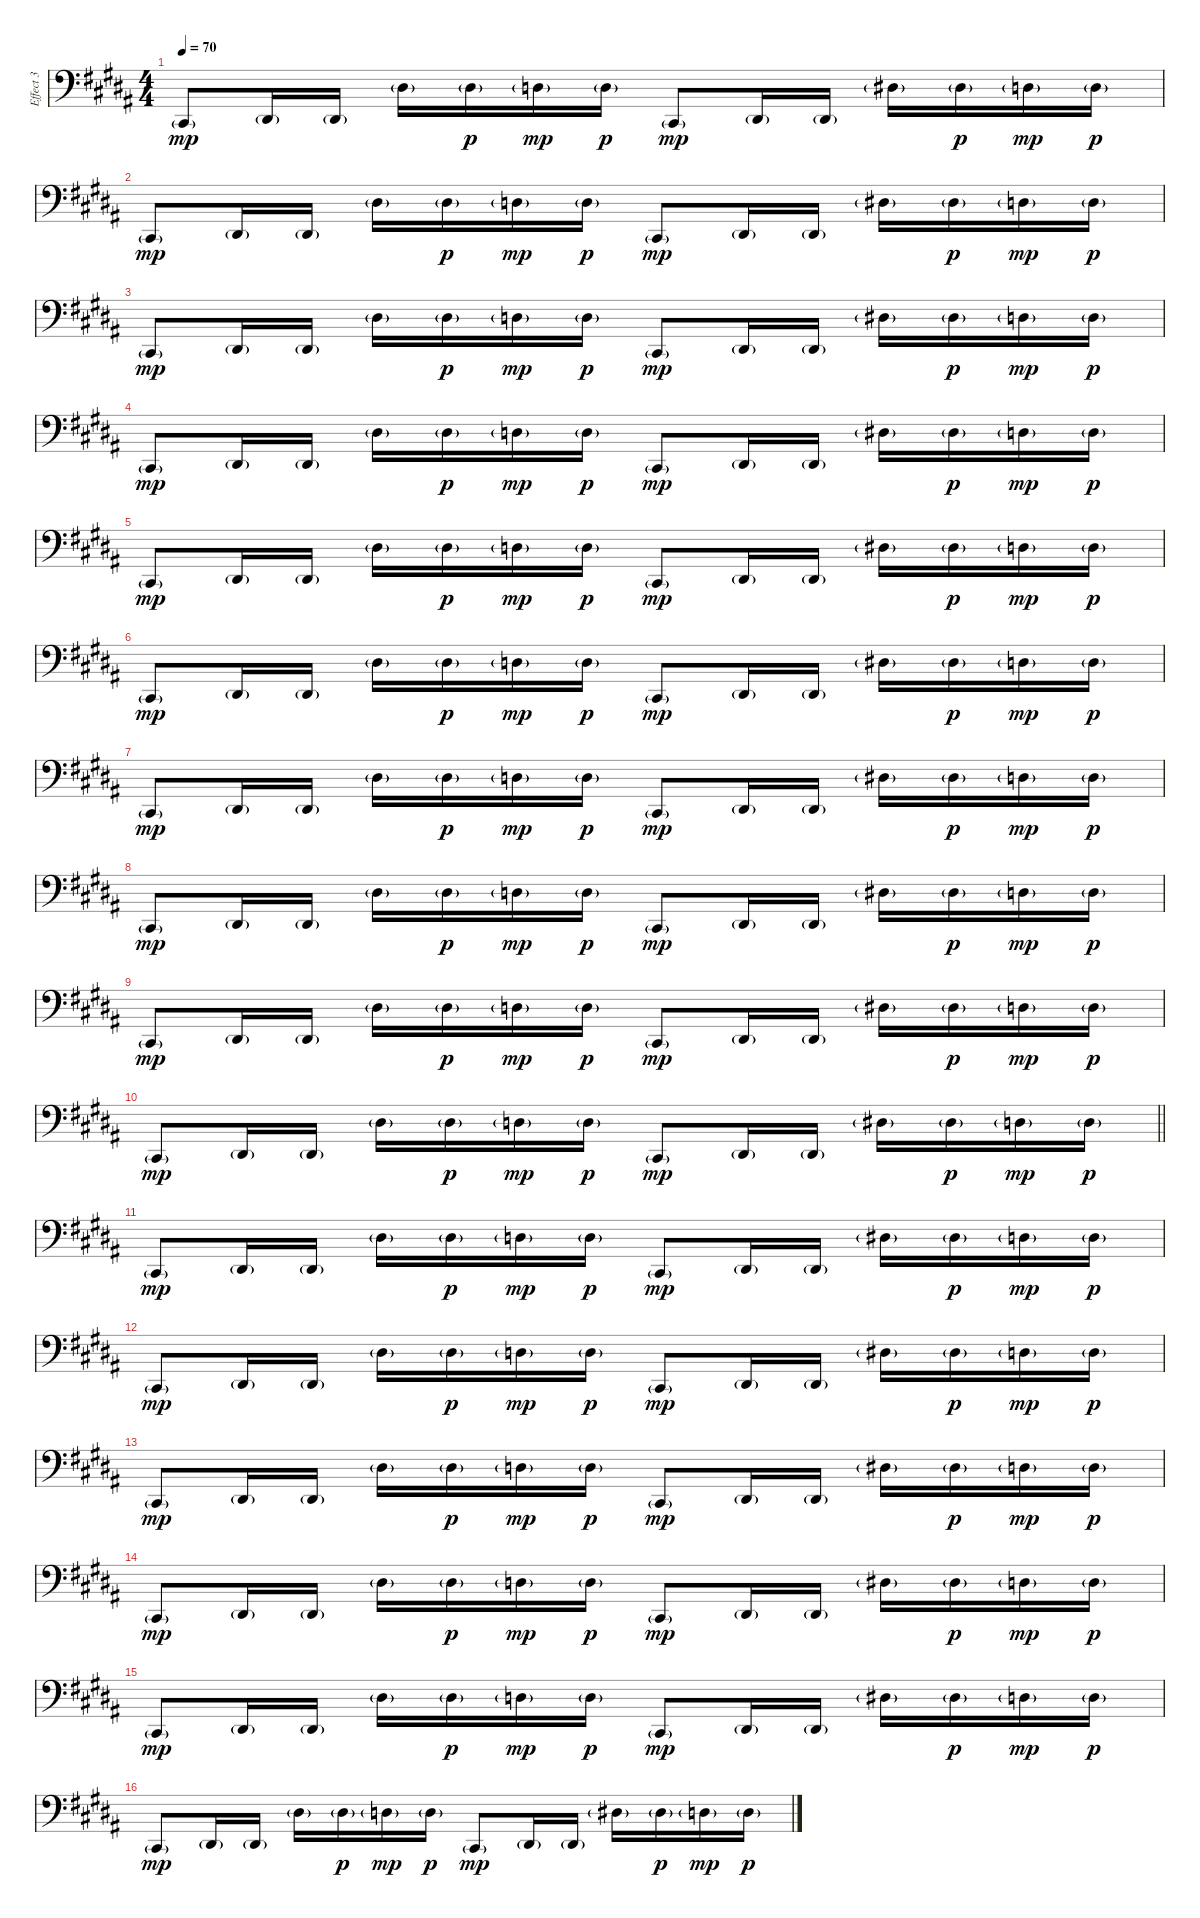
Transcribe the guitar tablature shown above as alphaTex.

\track ("Effect 3" "Effect 3") {instrument gunshot}
\staff {score}
\tuning (E4 C4 G3 C3 G2 Bb1) {hide}
\ts (4 4)
\tempo 70
\clef f4
\ks b
3.6{g}.8{dy mp} 5.6{g}.16 5.6{g}.16 3.4{g}.16 3.4{g}.16{dy p} 2.4{g}.16{dy mp} 2.4{g}.16{dy p} 3.6{g}.8{dy mp} 5.6{g}.16 5.6{g}.16 3.4{g}.16 3.4{g}.16{dy p} 2.4{g}.16{dy mp} 2.4{g}.16{dy p} |
3.6{g}.8{dy mp} 5.6{g}.16 5.6{g}.16 3.4{g}.16 3.4{g}.16{dy p} 2.4{g}.16{dy mp} 2.4{g}.16{dy p} 3.6{g}.8{dy mp} 5.6{g}.16 5.6{g}.16 3.4{g}.16 3.4{g}.16{dy p} 2.4{g}.16{dy mp} 2.4{g}.16{dy p} |
3.6{g}.8{dy mp} 5.6{g}.16 5.6{g}.16 3.4{g}.16 3.4{g}.16{dy p} 2.4{g}.16{dy mp} 2.4{g}.16{dy p} 3.6{g}.8{dy mp} 5.6{g}.16 5.6{g}.16 3.4{g}.16 3.4{g}.16{dy p} 2.4{g}.16{dy mp} 2.4{g}.16{dy p} |
3.6{g}.8{dy mp} 5.6{g}.16 5.6{g}.16 3.4{g}.16 3.4{g}.16{dy p} 2.4{g}.16{dy mp} 2.4{g}.16{dy p} 3.6{g}.8{dy mp} 5.6{g}.16 5.6{g}.16 3.4{g}.16 3.4{g}.16{dy p} 2.4{g}.16{dy mp} 2.4{g}.16{dy p} |
3.6{g}.8{dy mp} 5.6{g}.16 5.6{g}.16 3.4{g}.16 3.4{g}.16{dy p} 2.4{g}.16{dy mp} 2.4{g}.16{dy p} 3.6{g}.8{dy mp} 5.6{g}.16 5.6{g}.16 3.4{g}.16 3.4{g}.16{dy p} 2.4{g}.16{dy mp} 2.4{g}.16{dy p} |
3.6{g}.8{dy mp} 5.6{g}.16 5.6{g}.16 3.4{g}.16 3.4{g}.16{dy p} 2.4{g}.16{dy mp} 2.4{g}.16{dy p} 3.6{g}.8{dy mp} 5.6{g}.16 5.6{g}.16 3.4{g}.16 3.4{g}.16{dy p} 2.4{g}.16{dy mp} 2.4{g}.16{dy p} |
3.6{g}.8{dy mp} 5.6{g}.16 5.6{g}.16 3.4{g}.16 3.4{g}.16{dy p} 2.4{g}.16{dy mp} 2.4{g}.16{dy p} 3.6{g}.8{dy mp} 5.6{g}.16 5.6{g}.16 3.4{g}.16 3.4{g}.16{dy p} 2.4{g}.16{dy mp} 2.4{g}.16{dy p} |
3.6{g}.8{dy mp} 5.6{g}.16 5.6{g}.16 3.4{g}.16 3.4{g}.16{dy p} 2.4{g}.16{dy mp} 2.4{g}.16{dy p} 3.6{g}.8{dy mp} 5.6{g}.16 5.6{g}.16 3.4{g}.16 3.4{g}.16{dy p} 2.4{g}.16{dy mp} 2.4{g}.16{dy p} |
3.6{g}.8{dy mp} 5.6{g}.16 5.6{g}.16 3.4{g}.16 3.4{g}.16{dy p} 2.4{g}.16{dy mp} 2.4{g}.16{dy p} 3.6{g}.8{dy mp} 5.6{g}.16 5.6{g}.16 3.4{g}.16 3.4{g}.16{dy p} 2.4{g}.16{dy mp} 2.4{g}.16{dy p} |
\barLineRight lightlight
3.6{g}.8{dy mp} 5.6{g}.16 5.6{g}.16 3.4{g}.16 3.4{g}.16{dy p} 2.4{g}.16{dy mp} 2.4{g}.16{dy p} 3.6{g}.8{dy mp} 5.6{g}.16 5.6{g}.16 3.4{g}.16 3.4{g}.16{dy p} 2.4{g}.16{dy mp} 2.4{g}.16{dy p} |
3.6{g}.8{dy mp} 5.6{g}.16 5.6{g}.16 3.4{g}.16 3.4{g}.16{dy p} 2.4{g}.16{dy mp} 2.4{g}.16{dy p} 3.6{g}.8{dy mp} 5.6{g}.16 5.6{g}.16 3.4{g}.16 3.4{g}.16{dy p} 2.4{g}.16{dy mp} 2.4{g}.16{dy p} |
3.6{g}.8{dy mp} 5.6{g}.16 5.6{g}.16 3.4{g}.16 3.4{g}.16{dy p} 2.4{g}.16{dy mp} 2.4{g}.16{dy p} 3.6{g}.8{dy mp} 5.6{g}.16 5.6{g}.16 3.4{g}.16 3.4{g}.16{dy p} 2.4{g}.16{dy mp} 2.4{g}.16{dy p} |
3.6{g}.8{dy mp} 5.6{g}.16 5.6{g}.16 3.4{g}.16 3.4{g}.16{dy p} 2.4{g}.16{dy mp} 2.4{g}.16{dy p} 3.6{g}.8{dy mp} 5.6{g}.16 5.6{g}.16 3.4{g}.16 3.4{g}.16{dy p} 2.4{g}.16{dy mp} 2.4{g}.16{dy p} |
3.6{g}.8{dy mp} 5.6{g}.16 5.6{g}.16 3.4{g}.16 3.4{g}.16{dy p} 2.4{g}.16{dy mp} 2.4{g}.16{dy p} 3.6{g}.8{dy mp} 5.6{g}.16 5.6{g}.16 3.4{g}.16 3.4{g}.16{dy p} 2.4{g}.16{dy mp} 2.4{g}.16{dy p} |
3.6{g}.8{dy mp} 5.6{g}.16 5.6{g}.16 3.4{g}.16 3.4{g}.16{dy p} 2.4{g}.16{dy mp} 2.4{g}.16{dy p} 3.6{g}.8{dy mp} 5.6{g}.16 5.6{g}.16 3.4{g}.16 3.4{g}.16{dy p} 2.4{g}.16{dy mp} 2.4{g}.16{dy p} |
3.6{g}.8{dy mp} 5.6{g}.16 5.6{g}.16 3.4{g}.16 3.4{g}.16{dy p} 2.4{g}.16{dy mp} 2.4{g}.16{dy p} 3.6{g}.8{dy mp} 5.6{g}.16 5.6{g}.16 3.4{g}.16 3.4{g}.16{dy p} 2.4{g}.16{dy mp} 2.4{g}.16{dy p}
